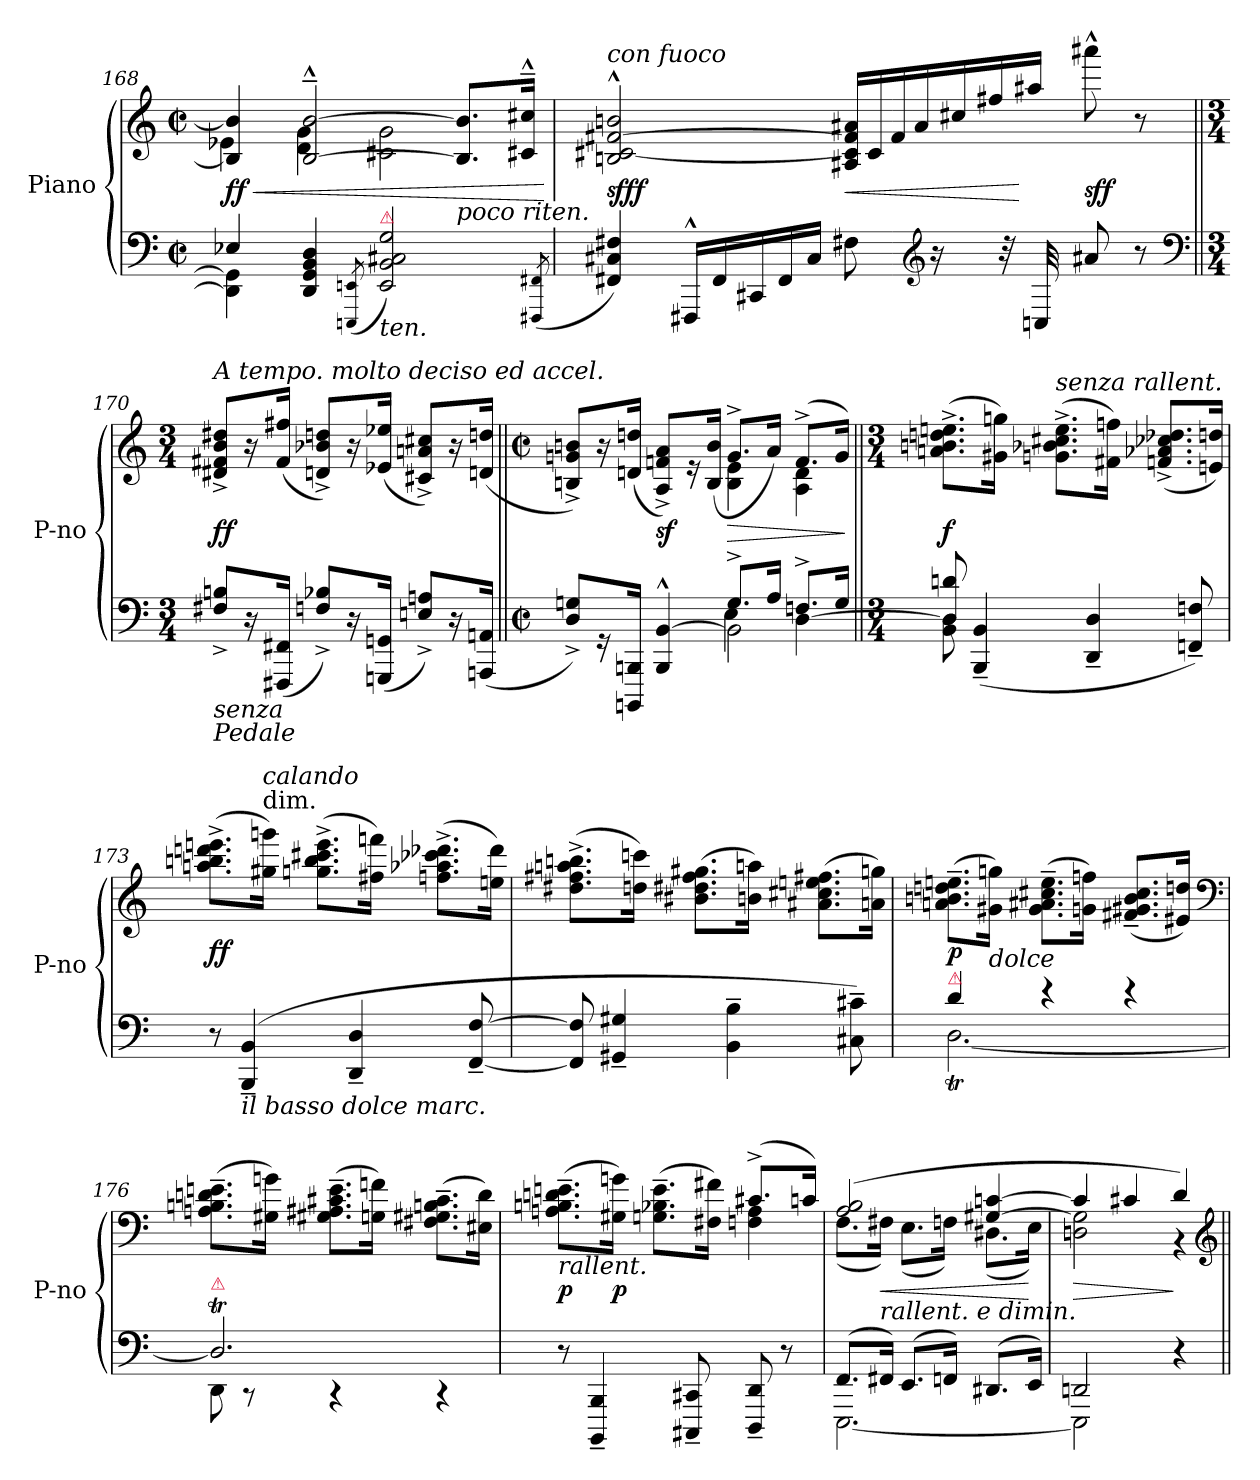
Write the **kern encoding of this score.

**kern	**kern	**dynam
*part2	*part1	*part1
*staff2	*staff1	*staff1
*I"Piano	*I"Piano	*
*I'P-no	*I'P-no	*
*clefF4	*clefG2	*
*k[]	*k[]	*
*M2/2	*M2/2	*
*met(c|)	*met(c|)	*
=168	=168	=168
*^	*^	*
!	!	!	!	!LO:HP:b
4E-X/	4DD]\ 4GG]\	4B]/ 4b]/	4e-X\	< ff
4DD/ 4GG/ 4BB/ 4D/	4ryy	[2B~^^/ [2b~^^/	4d\ 4g\	.
(>8qEEEn/ 8qEEn/	.	.	.	.
!LO:TX:b:i:t=ten.	!	!	!	!
!LO:TX:a:color=crimson:t=⚠	!	!	!	!
2EE/ 2BB/ 2C#X/ 2G/)	2ryy	.	2c#X\ 2g\	.
!	!	!LO:TX:b:i:t=poco riten.	!	!
.	.	8.B]/ 8.b]/L	.	.
.	.	16c#X~^^/ 16cc#X~^^/Jk	.	.
*v	*v	*	*	*
*	*v	*v	*
(>8qFFF#X/ 8qFF#X/	.	.
.	.	[
=169	=169	=169
!	!LO:TX:a:i:t=con fuoco	!
4FF#X/ 4C#X/ 4F#X/)	2Bn^^/ [2c#X^^/ [2f#X^^/ 2bn^^/	sfff
*Xtuplet	*	*
20FFF#X^^</LL	.	.
20FF#/	.	.
20CC#X/	.	.
20FF#/	.	.
20C#/JJ	.	.
*	*Xtuplet	*
!	!	!LO:HP:b
8F#X\	28A#X/ 28c#]/ 28f#]/ 28a#X/LL	<
.	28c#/	.
.	28f#/	.
.	28a#/	.
*clefG2	*	*
16r	.	.
.	28cc#X/	.
.	28ff#X/	.
32r	.	.
.	28aa#X/JJ	[
32Cn/	.	.
8a#X/	8aaa#X^^\	sff
8r	8r	.
*clefF4	*	*
=170||	=170||	=170||
*M3/4	*M3/4	*
!	!LO:TX:a:i:t=A tempo. molto deciso ed accel.	!
!LO:TX:b:i:t=senza \nPedale	!	!
8F#X^/ 8Bn^/L	8d#X^/ 8f#X^/ 8b^/ 8dd#X^/L	ff
16r	16r	.
(16FFF#X/ 16FF#X/Jk	(16f#/ 16ff#X/Jk	.
8Fn^/ 8B-X^/L)	8dn^/ 8b-X^/ 8ddn^/L)	.
16r	16r	.
(16GGGn/ 16GGn/Jk	(16e-X/ 16ee-X/Jk	.
8En^/ 8An^/L)	8c#X^/ 8an^/ 8cc#X^/L)	.
16r	16r	.
(16AAAn/ 16AAn/Jk	(16dn/ 16ddn/Jk	.
=171||	=171||	=171||
*M2/2	*M2/2	*
*met(c|)	*met(c|)	*
*^	*^	*
*	*^	*	*	*
8D^/ 8Gn^/L)	2ryy	2ryy	8Bn^/ 8gn^/ 8bn^/L)	2ryy	.
16r	.	.	16r	.	.
16BBBBn/ 16BBBn/Jk	.	.	(16dn/ 16ddn/Jk	.	.
4BBB^^/ [4BB^^/	.	.	8A^/ 8fn^/ 8a^/L)	.	sf
.	.	.	16r	.	.
.	.	.	(>16B/ 16b/Jk	.	.
!	!	!	!	!	!LO:HP:b
8.G^/L	2BB\]	4E\	8.g^/L	4B\ 4e\	>
16A/Jk	.	.	16a/Jk)	.	.
8.Fn^/L	.	[4D\	(8.f^/L	4A\ 4d\	.
16G/Jk	.	.	16g/Jk)	.	.
*v	*v	*v	*	*	*
*	*v	*v	*
.	.	]
=172||	=172||	=172||
*M3/4	*M3/4	*
*^	*	*
8D/ 8dn/	8BB\ 8D]\	(8.an^\ 8.bn^\ 8.ddn^\ 8.een^\L	f
(4BBB~/ 4BB~/	8ryy	.	.
.	.	16g#X\ 16ggn\Jk)	.
!	!	!LO:TX:a:i:t=senza rallent.	!
.	4ryy	(8.gn^\ 8.b-X^\ 8.cc#X^\ 8.ee^\L	.
4DD~/ 4D~/	.	.	.
.	.	16f#X\ 16ffn\Jk)	.
.	4ryy	(8.fn^/ 8.a-X^/ 8.cc-X^/ 8.dd-X^/L	.
8FFn~/ 8Fn~/)	.	.	.
.	.	16en/ 16ddn/Jk)	.
*v	*v	*	*
=173	=173	=173
!	!	!LO:DY:b
8r	(8.aan^\ 8.bbn^\ 8.dddn^\ 8.eeen^\L	f f
!LO:TX:b:i:t=il basso dolce marc.	!	!
(4BBB~/ 4BB~/	.	.
!	!LO:TX:a:t=dim.	!
!	!LO:TX:a:i:t=calando	!
.	16gg#X\ 16gggn\Jk)	.
.	(8.ggn^\ 8.bb^\ 8.ccc#X^\ 8.eee^\L	.
4DD~/ 4D~/	.	.
.	16ff#X\ 16fffn\Jk)	.
.	(8.ffn^\ 8.aa-X^\ 8.ccc-X^\ 8.ddd-X^\L	.
[8FF~/ [8F~/	.	.
.	16een\ 16ddd-\Jk)	.
=174	=174	=174
8FF]/ 8F]/	(8.dd#X^\ 8.ff#X^\ 8.aan^\ 8.bbn^\L	.
4GG#X~/ 4G#X~/	.	.
.	16ddn\ 16cccn\Jk)	.
.	(8.b#X\ 8.dd#X\ 8.ff#\ 8.gg#X\L	.
4BB~\ 4B~\	.	.
.	16bn\ 16aan\Jk)	.
.	(8.a#X\ 8.cc#X\ 8.een\ 8.ff#X\L	.
8C#X~\ 8c#X~\)	.	.
.	16an\ 16ggn\Jk)	.
=175	=175	=175
*^	*	*
!LO:TX:a:color=crimson:t=⚠	!	!	!
4d/	[2.DT\	(8.an~\ 8.bn~\ 8.ddn~\ 8.een~\L	p
!	!	!LO:TX:b:i:t=dolce	!
.	.	16g#X\ 16ggn\Jk)	.
4r	.	(8.g#~\ 8.a#X~\ 8.cc#X~\ 8.ee~\L	.
.	.	16gn\ 16ffn\Jk)	.
4r	.	(8.f#X~/ 8.g#X~/ 8.b~/ 8.cc#~/L	.
.	.	16e#X/ 16ddn/Jk)	.
*	*	*clefF4	*
=176	=176	=176	=176
!LO:TX:a:color=crimson:t=⚠	!	!	!
2.DT/]	8DD\	(8.An~\ 8.Bn~\ 8.dn~\ 8.en~\L	.
.	8r	.	.
.	.	16G#X\ 16gn\Jk)	.
.	4r	(8.G#X~\ 8.A#X~\ 8.c#X~\ 8.e~\L	.
.	.	16Gn\ 16fn\Jk)	.
.	4r	(8.F#X~\ 8.G#X~\ 8.Bn~\ 8.c#~\L	.
.	.	16E#X\ 16d\Jk)	.
*v	*v	*	*
=177	=177	=177
*	*^	*
!	!LO:TX:b:i:t=rallent.	!	!
8r	(8.An~\ 8.Bn~\ 8.dn~\ 8.en~\L	4ryy	p
4BBBB~/ 4BBB~/	.	.	.
.	16G#X\ 16gn\Jk)	.	p
.	(8.Gn~\ 8.B-X~\ 8.e~\L	4ryy	.
8CCC#X~/ 8CC#X~/	.	.	.
.	16F#X\ 16f#X\Jk)	.	.
8DDD~/ 8DD~/	(8.c#X^/L	4Fn\ 4A\	.
8r	.	.	.
.	16cn/Jk)	.	.
=178	=178	=178	=178
*^	*	*	*
(8.FF/L	[2.EEE\	(2A/ 2B/	(8.F\L	.
!	!	!	!LO:TX:b:i:t=rallent. e dimin.	!
!	!	!	!	!LO:HP:b
16FF#X/Jk)	.	.	16F#X\Jk)	<
(8.EE/L	.	.	(8.E\L	.
16FFn/Jk)	.	.	16Fn\Jk)	.
(8.DD#X/L	.	[4G#X/ [4cn/	(8.D#X\L	.
16EE/Jk)	.	.	16E\Jk)	[
=179	=179	=179	=179	=179
!	!	!	!	!LO:HP:b
2DDn/	2EEE\]	4c/]	2Dn\ 2G#]\	>
.	.	4c#X/	.	.
4r	4ryy	4d/)	4r	]
*v	*v	*	*	*
*	*v	*v	*
*	*clefG2	*
=||	=||	=||
*-	*-	*-
